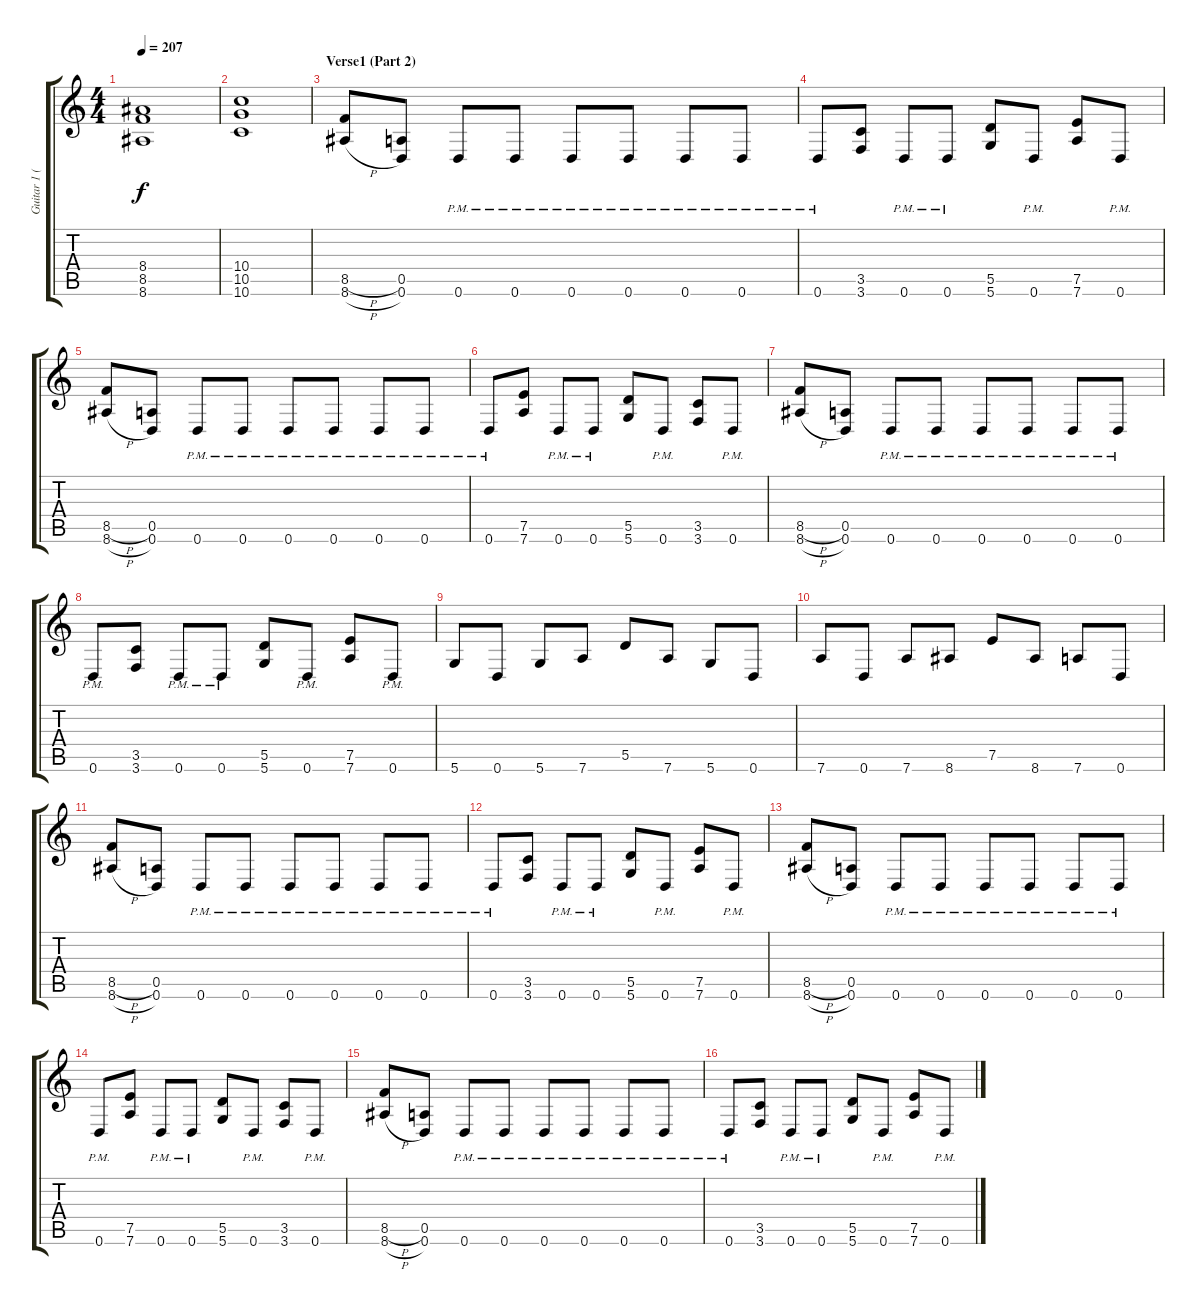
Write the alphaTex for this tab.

\track ("Guitar 1 (Matt)" "Guitar 1 (") {instrument distortionguitar}
\staff {score tabs}
\tuning (E4 B3 G3 D3 A2 D2) {hide}
\ts (4 4)
\tempo 207
\clef g2
\ks c
(8.4 8.5 8.6).1{dy f} |
(10.4 10.5 10.6).1 |
\section ("" "Verse1 (Part 2)")
(8.5{h} 8.6{h}).8 (0.5 0.6).8 0.6{pm}.8 0.6{pm}.8 0.6{pm}.8 0.6{pm}.8 0.6{pm}.8 0.6{pm}.8 |
0.6{pm}.8 (3.5 3.6).8 0.6{pm}.8 0.6{pm}.8 (5.5 5.6).8 0.6{pm}.8 (7.5 7.6).8 0.6{pm}.8 |
(8.5{h} 8.6{h}).8 (0.5 0.6).8 0.6{pm}.8 0.6{pm}.8 0.6{pm}.8 0.6{pm}.8 0.6{pm}.8 0.6{pm}.8 |
0.6{pm}.8 (7.5 7.6).8 0.6{pm}.8 0.6{pm}.8 (5.5 5.6).8 0.6{pm}.8 (3.5 3.6).8 0.6{pm}.8 |
(8.5{h} 8.6{h}).8 (0.5 0.6).8 0.6{pm}.8 0.6{pm}.8 0.6{pm}.8 0.6{pm}.8 0.6{pm}.8 0.6{pm}.8 |
0.6{pm}.8 (3.5 3.6).8 0.6{pm}.8 0.6{pm}.8 (5.5 5.6).8 0.6{pm}.8 (7.5 7.6).8 0.6{pm}.8 |
5.6.8 0.6.8 5.6.8 7.6.8 5.5.8 7.6.8 5.6.8 0.6.8 |
7.6.8 0.6.8 7.6.8 8.6.8 7.5.8 8.6.8 7.6.8 0.6.8 |
(8.5{h} 8.6{h}).8 (0.5 0.6).8 0.6{pm}.8 0.6{pm}.8 0.6{pm}.8 0.6{pm}.8 0.6{pm}.8 0.6{pm}.8 |
0.6{pm}.8 (3.5 3.6).8 0.6{pm}.8 0.6{pm}.8 (5.5 5.6).8 0.6{pm}.8 (7.5 7.6).8 0.6{pm}.8 |
(8.5{h} 8.6{h}).8 (0.5 0.6).8 0.6{pm}.8 0.6{pm}.8 0.6{pm}.8 0.6{pm}.8 0.6{pm}.8 0.6{pm}.8 |
0.6{pm}.8 (7.5 7.6).8 0.6{pm}.8 0.6{pm}.8 (5.5 5.6).8 0.6{pm}.8 (3.5 3.6).8 0.6{pm}.8 |
(8.5{h} 8.6{h}).8 (0.5 0.6).8 0.6{pm}.8 0.6{pm}.8 0.6{pm}.8 0.6{pm}.8 0.6{pm}.8 0.6{pm}.8 |
0.6{pm}.8 (3.5 3.6).8 0.6{pm}.8 0.6{pm}.8 (5.5 5.6).8 0.6{pm}.8 (7.5 7.6).8 0.6{pm}.8
